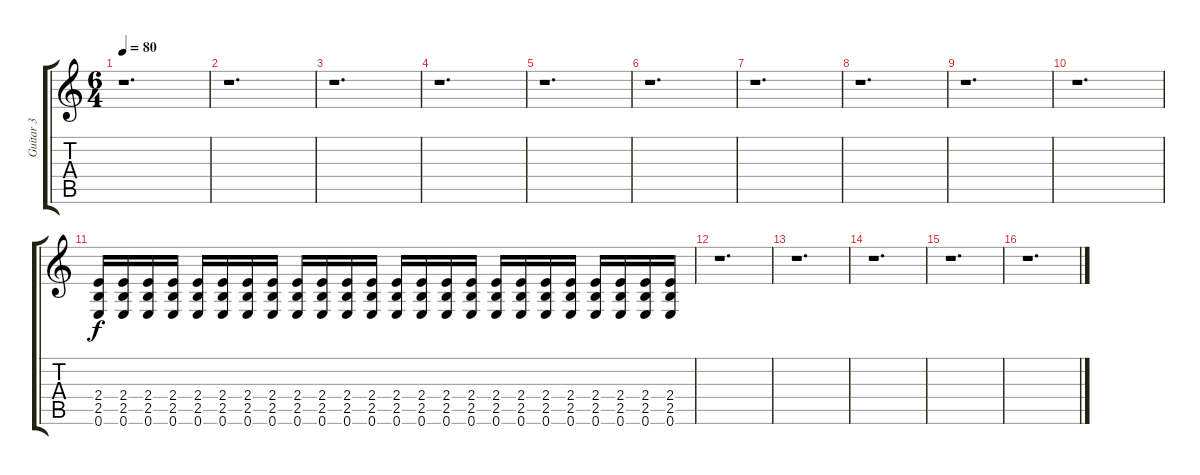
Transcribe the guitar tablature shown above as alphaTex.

\track ("Guitar 3" "Guitar 3") {instrument distortionguitar}
\staff {score tabs}
\tuning (E4 B3 G3 D3 A2 E2) {hide}
\ts (6 4)
\tempo 80
\clef g2
\ks c
r.1{d dy f} |
r.1{d} |
r.1{d} |
r.1{d} |
r.1{d} |
r.1{d} |
r.1{d} |
r.1{d} |
r.1{d} |
r.1{d volume 5} |
(2.4 2.5 0.6).16{volume 13} (2.4 2.5 0.6).16 (2.4 2.5 0.6).16 (2.4 2.5 0.6).16 (2.4 2.5 0.6).16 (2.4 2.5 0.6).16 (2.4 2.5 0.6).16 (2.4 2.5 0.6).16 (2.4 2.5 0.6).16 (2.4 2.5 0.6).16 (2.4 2.5 0.6).16 (2.4 2.5 0.6).16 (2.4 2.5 0.6).16 (2.4 2.5 0.6).16 (2.4 2.5 0.6).16 (2.4 2.5 0.6).16 (2.4 2.5 0.6).16 (2.4 2.5 0.6).16 (2.4 2.5 0.6).16 (2.4 2.5 0.6).16 (2.4 2.5 0.6).16 (2.4 2.5 0.6).16 (2.4 2.5 0.6).16 (2.4 2.5 0.6).16 |
r.1{d} |
r.1{d} |
r.1{d} |
r.1{d} |
r.1{d}
